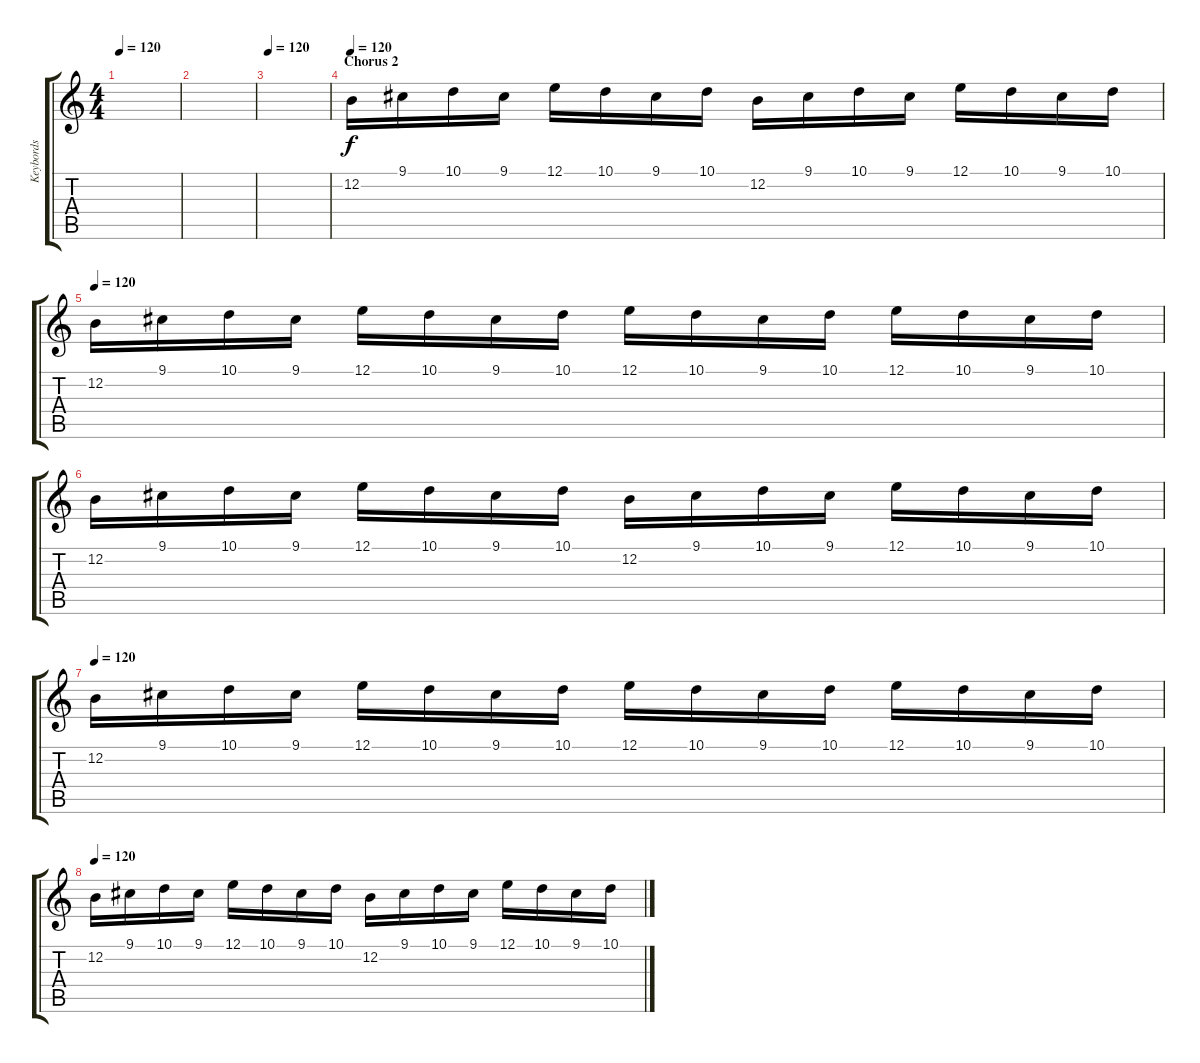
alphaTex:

\track ("Keybords" "Keybords") {instrument stringensemble2}
\staff {score tabs}
\tuning (E4 B3 G3 D3 A2 E2) {hide}
\ts (4 4)
\tempo 120
\clef g2
\ks c
|
|
\tempo 120
|
\section ("" "Chorus 2")
\tempo 120
12.2.16{volume 14 instrument churchorgan} 9.1.16 10.1.16 9.1.16 12.1.16 10.1.16 9.1.16 10.1.16 12.2.16 9.1.16 10.1.16 9.1.16 12.1.16 10.1.16 9.1.16 10.1.16 |
\tempo 120
12.2.16{volume 14 instrument churchorgan} 9.1.16 10.1.16 9.1.16 12.1.16 10.1.16 9.1.16 10.1.16 12.1.16 10.1.16 9.1.16 10.1.16 12.1.16 10.1.16 9.1.16 10.1.16 |
12.2.16{volume 14 instrument churchorgan} 9.1.16 10.1.16 9.1.16 12.1.16 10.1.16 9.1.16 10.1.16 12.2.16 9.1.16 10.1.16 9.1.16 12.1.16 10.1.16 9.1.16 10.1.16 |
\tempo 120
12.2.16{volume 14 instrument churchorgan} 9.1.16 10.1.16 9.1.16 12.1.16 10.1.16 9.1.16 10.1.16 12.1.16 10.1.16 9.1.16 10.1.16 12.1.16 10.1.16 9.1.16 10.1.16 |
\tempo 120
12.2.16{volume 14 instrument churchorgan} 9.1.16 10.1.16 9.1.16 12.1.16 10.1.16 9.1.16 10.1.16 12.2.16 9.1.16 10.1.16 9.1.16 12.1.16 10.1.16 9.1.16 10.1.16
